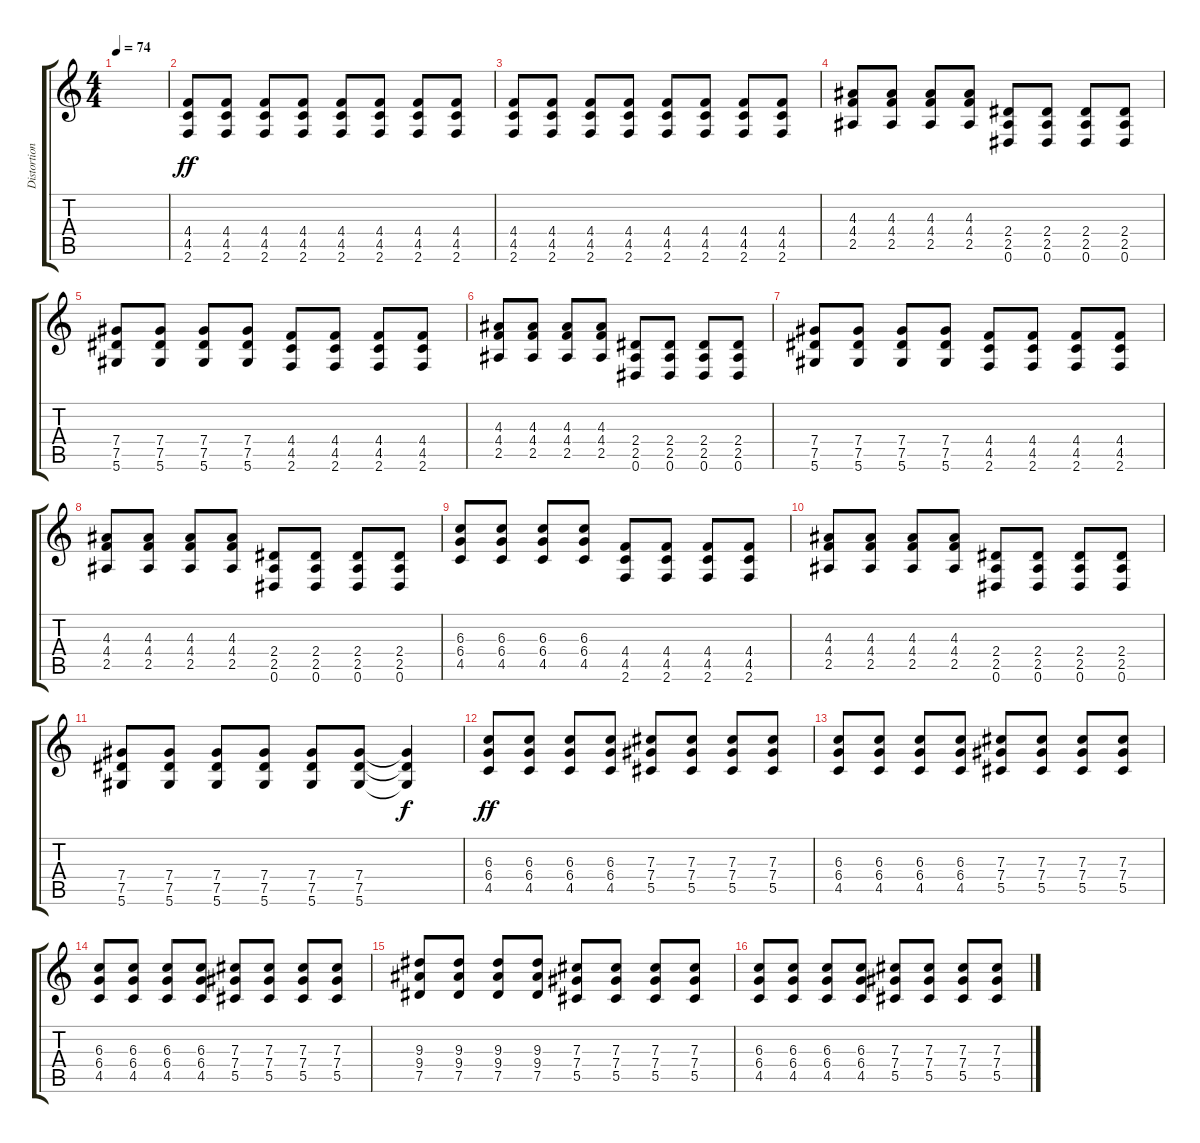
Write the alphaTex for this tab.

\track ("Distortion Guitar" "Distortion") {instrument distortionguitar}
\staff {score tabs}
\tuning (Eb4 Bb3 Gb3 Db3 Ab2 Eb2) {hide}
\ts (4 4)
\tempo 74
\clef g2
\ks c
|
(4.4 4.5 2.6).8{dy ff} (4.4 4.5 2.6).8 (4.4 4.5 2.6).8 (4.4 4.5 2.6).8 (4.4 4.5 2.6).8 (4.4 4.5 2.6).8 (4.4 4.5 2.6).8 (4.4 4.5 2.6).8 |
(4.4 4.5 2.6).8 (4.4 4.5 2.6).8 (4.4 4.5 2.6).8 (4.4 4.5 2.6).8 (4.4 4.5 2.6).8 (4.4 4.5 2.6).8 (4.4 4.5 2.6).8 (4.4 4.5 2.6).8 |
(4.3 4.4 2.5).8 (4.3 4.4 2.5).8 (4.3 4.4 2.5).8 (4.3 4.4 2.5).8 (2.4 2.5 0.6).8 (2.4 2.5 0.6).8 (2.4 2.5 0.6).8 (2.4 2.5 0.6).8 |
(7.4 7.5 5.6).8 (7.4 7.5 5.6).8 (7.4 7.5 5.6).8 (7.4 7.5 5.6).8 (4.4 4.5 2.6).8 (4.4 4.5 2.6).8 (4.4 4.5 2.6).8 (4.4 4.5 2.6).8 |
(4.3 4.4 2.5).8 (4.3 4.4 2.5).8 (4.3 4.4 2.5).8 (4.3 4.4 2.5).8 (2.4 2.5 0.6).8 (2.4 2.5 0.6).8 (2.4 2.5 0.6).8 (2.4 2.5 0.6).8 |
(7.4 7.5 5.6).8 (7.4 7.5 5.6).8 (7.4 7.5 5.6).8 (7.4 7.5 5.6).8 (4.4 4.5 2.6).8 (4.4 4.5 2.6).8 (4.4 4.5 2.6).8 (4.4 4.5 2.6).8 |
(4.3 4.4 2.5).8 (4.3 4.4 2.5).8 (4.3 4.4 2.5).8 (4.3 4.4 2.5).8 (2.4 2.5 0.6).8 (2.4 2.5 0.6).8 (2.4 2.5 0.6).8 (2.4 2.5 0.6).8 |
(6.3 6.4 4.5).8 (6.3 6.4 4.5).8 (6.3 6.4 4.5).8 (6.3 6.4 4.5).8 (4.4 4.5 2.6).8 (4.4 4.5 2.6).8 (4.4 4.5 2.6).8 (4.4 4.5 2.6).8 |
(4.3 4.4 2.5).8 (4.3 4.4 2.5).8 (4.3 4.4 2.5).8 (4.3 4.4 2.5).8 (2.4 2.5 0.6).8 (2.4 2.5 0.6).8 (2.4 2.5 0.6).8 (2.4 2.5 0.6).8 |
(7.4 7.5 5.6).8 (7.4 7.5 5.6).8 (7.4 7.5 5.6).8 (7.4 7.5 5.6).8 (7.4 7.5 5.6).8 (7.4 7.5 5.6).8 (7.4{t} 7.5{t} 5.6{t}).4{dy f} |
(6.3 6.4 4.5).8{dy ff} (6.3 6.4 4.5).8 (6.3 6.4 4.5).8 (6.3 6.4 4.5).8 (7.3 7.4 5.5).8 (7.3 7.4 5.5).8 (7.3 7.4 5.5).8 (7.3 7.4 5.5).8 |
(6.3 6.4 4.5).8 (6.3 6.4 4.5).8 (6.3 6.4 4.5).8 (6.3 6.4 4.5).8 (7.3 7.4 5.5).8 (7.3 7.4 5.5).8 (7.3 7.4 5.5).8 (7.3 7.4 5.5).8 |
(6.3 6.4 4.5).8 (6.3 6.4 4.5).8 (6.3 6.4 4.5).8 (6.3 6.4 4.5).8 (7.3 7.4 5.5).8 (7.3 7.4 5.5).8 (7.3 7.4 5.5).8 (7.3 7.4 5.5).8 |
(9.3 9.4 7.5).8 (9.3 9.4 7.5).8 (9.3 9.4 7.5).8 (9.3 9.4 7.5).8 (7.3 7.4 5.5).8 (7.3 7.4 5.5).8 (7.3 7.4 5.5).8 (7.3 7.4 5.5).8 |
(6.3 6.4 4.5).8 (6.3 6.4 4.5).8 (6.3 6.4 4.5).8 (6.3 6.4 4.5).8 (7.3 7.4 5.5).8 (7.3 7.4 5.5).8 (7.3 7.4 5.5).8 (7.3 7.4 5.5).8
